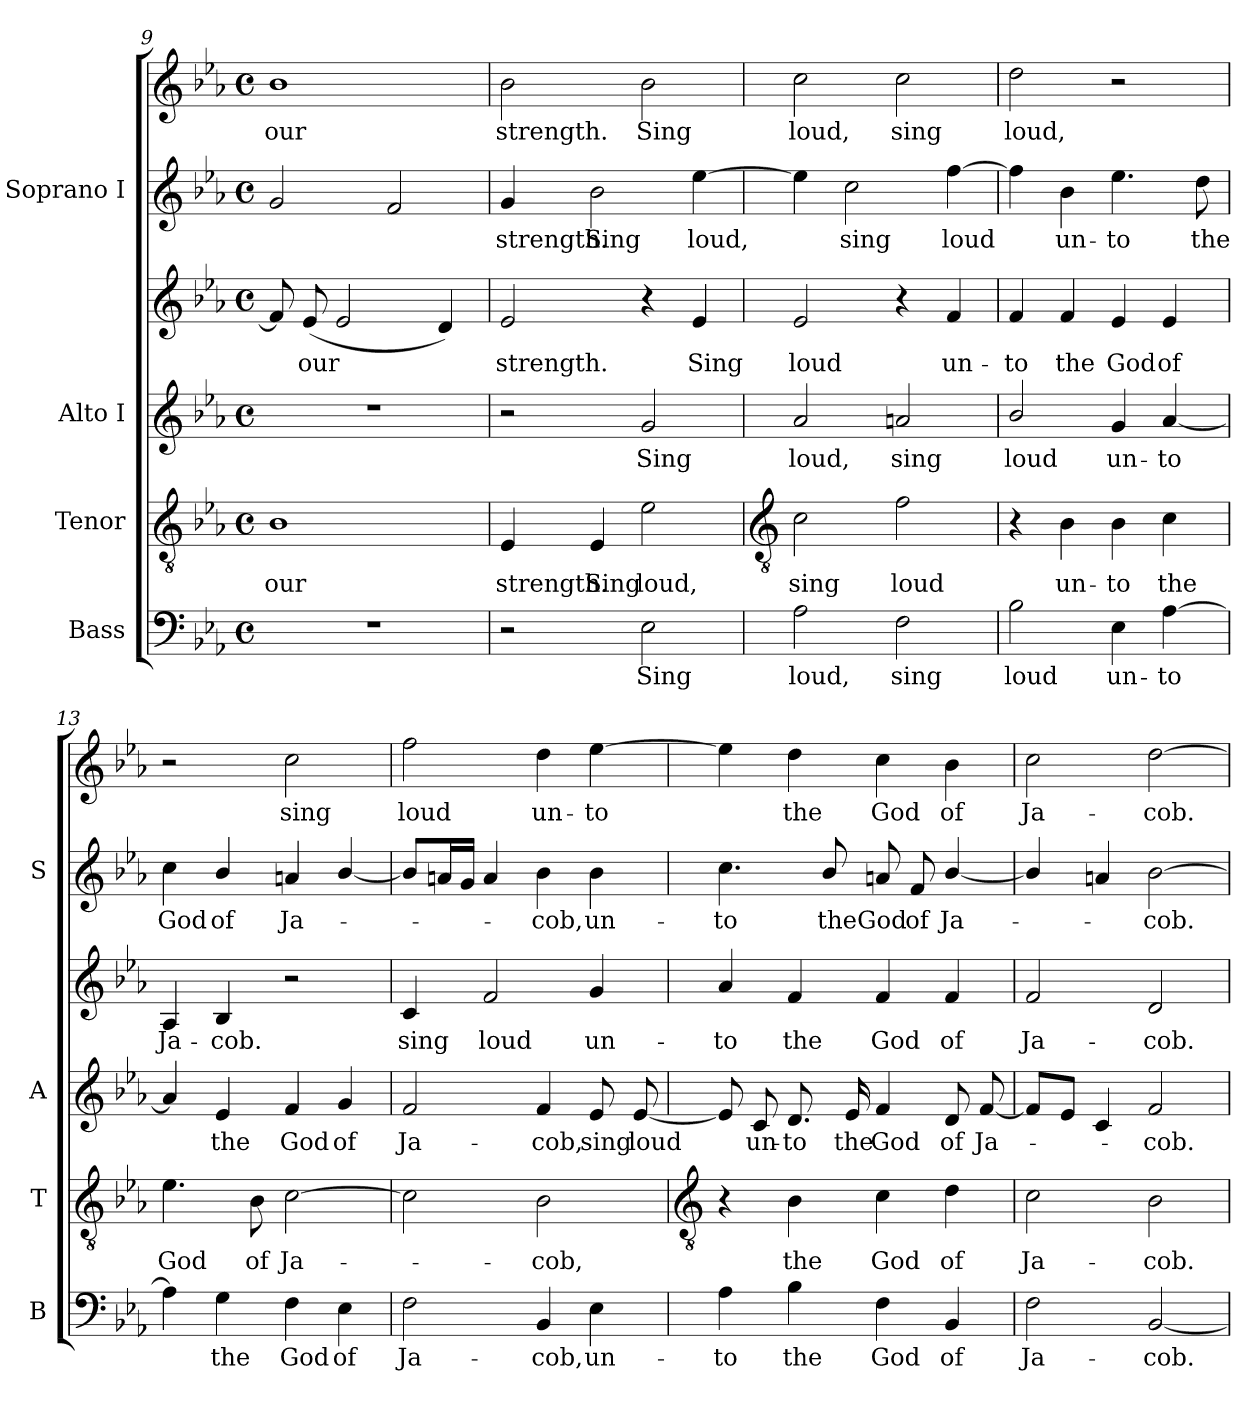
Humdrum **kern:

**kern	**text	**kern	**text	**kern	**text	**kern	**text	**kern	**text	**kern	**text
*part4	*part4	*part3	*part3	*part2	*part2	*part2	*part2	*part1	*part1	*part1	*part1
*staff6	*staff6	*staff5	*staff5	*staff4	*staff4	*staff3	*staff3	*staff2	*staff2	*staff1	*staff1
*I"Bass	*	*I"Tenor	*	*I"Alto I	*	*	*	*I"Soprano I	*	*	*
*I'B	*	*I'T	*	*I'A	*	*	*	*I'S	*	*	*
*clefF4	*	*clefGv2	*	*clefG2	*	*clefG2	*	*clefG2	*	*clefG2	*
*k[b-e-a-]	*	*k[b-e-a-]	*	*k[b-e-a-]	*	*k[b-e-a-]	*	*k[b-e-a-]	*	*k[b-e-a-]	*
*E-:	*	*E-:	*	*E-:	*	*E-:	*	*E-:	*	*E-:	*
*M4/4	*	*M4/4	*	*M4/4	*	*M4/4	*	*M4/4	*	*M4/4	*
*met(c)	*	*met(c)	*	*met(c)	*	*met(c)	*	*met(c)	*	*met(c)	*
=9	=9	=9	=9	=9	=9	=9	=9	=9	=9	=9	=9
!	!	!	!LO:LY:b	!	!	!	!	!	!	!	!LO:LY:b
1r	.	1B-	our	1r	.	8f]	.	2g	.	1b-	our
!	!	!	!	!	!	!	!LO:LY:b	!	!	!	!
.	.	.	.	.	.	(<8e-L	our	.	.	.	.
.	.	.	.	.	.	2e-	.	.	.	.	.
.	.	.	.	.	.	.	.	2f	.	.	.
.	.	.	.	.	.	4d)	.	.	.	.	.
=10	=10	=10	=10	=10	=10	=10	=10	=10	=10	=10	=10
!	!	!	!LO:LY:b	!	!	!	!LO:LY:b	!	!LO:LY:b	!	!LO:LY:b
2r	.	4E-	strength.	2r	.	2e-	strength.	4g	strength.	2b-	strength.
!	!	!	!LO:LY:b	!	!	!	!	!	!LO:LY:b	!	!
.	.	4E-	Sing	.	.	.	.	2b-	Sing	.	.
!	!LO:LY:b	!	!LO:LY:b	!	!LO:LY:b	!	!	!	!	!	!LO:LY:b
2E-	Sing	2e-	loud,	2g	Sing	4r	.	.	.	2b-	Sing
!	!	!	!	!	!	!	!LO:LY:b	!	!LO:LY:b	!	!
.	.	.	.	.	.	4e-	Sing	[4ee-	loud,	.	.
!!LO:LB:g=z
=11	=11	=11	=11	=11	=11	=11	=11	=11	=11	=11	=11
*	*	*clefGv2	*	*	*	*	*	*	*	*	*
!	!LO:LY:b	!	!LO:LY:b	!	!LO:LY:b	!	!LO:LY:b	!	!	!	!LO:LY:b
2A-	loud,	2c	sing	2a-	-loud,	2e-	loud	4ee-]	.	2cc	loud,
!	!	!	!	!	!	!	!	!	!LO:LY:b	!	!
.	.	.	.	.	.	.	.	2cc	sing	.	.
!	!LO:LY:b	!	!LO:LY:b	!	!LO:LY:b	!	!	!	!	!	!LO:LY:b
2F	sing	2f	loud	2an	sing	4r	.	.	.	2cc	sing
!	!	!	!	!	!	!	!LO:LY:b	!	!LO:LY:b	!	!
.	.	.	.	.	.	4f	un-	[4ff	loud	.	.
=12	=12	=12	=12	=12	=12	=12	=12	=12	=12	=12	=12
!	!LO:LY:b	!	!	!	!LO:LY:b	!	!LO:LY:b	!	!	!	!LO:LY:b
2B-	loud	4r	.	2b-/	loud	4f	to	4ff]	.	2dd	loud,
!	!	!	!LO:LY:b	!	!	!	!LO:LY:b	!	!LO:LY:b	!	!
.	.	4B-	un-	.	.	4f	the	4b-	un-	.	.
!	!LO:LY:b	!	!LO:LY:b	!	!LO:LY:b	!	!LO:LY:b	!	!LO:LY:b	!	!
4E-	un-	4B-	-to	4g	un-	4e-	God	4.ee-	-to	2r	.
!	!LO:LY:b	!	!LO:LY:b	!	!LO:LY:b	!	!LO:LY:b	!	!	!	!
[4A-	-to	4c	the	[4a-	-to	4e-	of	.	.	.	.
!	!	!	!	!	!	!	!	!	!LO:LY:b	!	!
.	.	.	.	.	.	.	.	8dd	the	.	.
=13	=13	=13	=13	=13	=13	=13	=13	=13	=13	=13	=13
!	!	!	!LO:LY:b	!	!	!	!LO:LY:b	!	!LO:LY:b	!	!
4A-]	.	4.e-	God	4a-]	.	4A-	Ja-	4cc	God	2r	.
!	!LO:LY:b	!	!	!	!LO:LY:b	!	!LO:LY:b	!	!LO:LY:b	!	!
4G	the	.	.	4e-	the	4B-	-cob.	4b-/	of	.	.
!	!	!	!LO:LY:b	!	!	!	!	!	!	!	!
.	.	8B-	of	.	.	.	.	.	.	.	.
!	!LO:LY:b	!	!LO:LY:b	!	!LO:LY:b	!	!	!	!LO:LY:b	!	!LO:LY:b
4F	God	[2c	Ja-	4f	God	2r	.	4an	Ja-	2cc	sing
!	!LO:LY:b	!	!	!	!LO:LY:b	!	!	!	!	!	!
4E-	of	.	.	4g	of	.	.	[4b-/	.	.	.
=14	=14	=14	=14	=14	=14	=14	=14	=14	=14	=14	=14
!	!LO:LY:b	!	!	!	!LO:LY:b	!	!LO:LY:b	!	!	!	!LO:LY:b
2F	Ja-	2c]	.	2f	-Ja-	4c	sing	8b-L]	.	2ff	loud
.	.	.	.	.	.	.	.	16anL	.	.	.
.	.	.	.	.	.	.	.	16gJJ	.	.	.
!	!	!	!	!	!	!	!LO:LY:b	!	!	!	!
.	.	.	.	.	.	2f	loud	4a	.	.	.
!	!LO:LY:b	!	!LO:LY:b	!	!LO:LY:b	!	!	!	!LO:LY:b	!	!LO:LY:b
4BB-	-cob,	2B-	cob,	4f	-cob,	.	.	4b-	cob,	4dd	un-
!	!LO:LY:b	!	!	!	!LO:LY:b	!	!LO:LY:b	!	!LO:LY:b	!	!LO:LY:b
4E-	un-	.	.	8e-	sing	4g	un-	4b-	un-	[4ee-	-to
!	!	!	!	!	!LO:LY:b	!	!	!	!	!	!
.	.	.	.	[8e-	loud	.	.	.	.	.	.
!!LO:LB:g=z
=15	=15	=15	=15	=15	=15	=15	=15	=15	=15	=15	=15
*	*	*clefGv2	*	*	*	*	*	*	*	*	*
!	!LO:LY:b	!	!	!	!	!	!LO:LY:b	!	!LO:LY:b	!	!
4A-	-to	4r	.	8e-]	.	4a-	to	4.cc	to	4ee-]	.
!	!	!	!	!	!LO:LY:b	!	!	!	!	!	!
.	.	.	.	8c	un-	.	.	.	.	.	.
!	!LO:LY:b	!	!LO:LY:b	!	!LO:LY:b	!	!LO:LY:b	!	!	!	!LO:LY:b
4B-	the	4B-	the	8.d	-to	4f	the	.	.	4dd	-the
!	!	!	!	!	!	!	!	!	!LO:LY:b	!	!
.	.	.	.	.	.	.	.	8b-/	the	.	.
!	!	!	!	!	!LO:LY:b	!	!	!	!	!	!
.	.	.	.	16e-	the	.	.	.	.	.	.
!	!LO:LY:b	!	!LO:LY:b	!	!LO:LY:b	!	!LO:LY:b	!	!LO:LY:b	!	!LO:LY:b
4F	God	4c	God	4f	God	4f	God	8an	God	4cc	God
!	!	!	!	!	!	!	!	!	!LO:LY:b	!	!
.	.	.	.	.	.	.	.	8f	of	.	.
!	!LO:LY:b	!	!LO:LY:b	!	!LO:LY:b	!	!LO:LY:b	!	!LO:LY:b	!	!LO:LY:b
4BB-	of	4d	of	8d	of	4f	of	[4b-/	Ja-	4b-	of
!	!	!	!	!	!LO:LY:b	!	!	!	!	!	!
.	.	.	.	[8f	Ja-	.	.	.	.	.	.
=16	=16	=16	=16	=16	=16	=16	=16	=16	=16	=16	=16
!	!LO:LY:b	!	!LO:LY:b	!	!	!	!LO:LY:b	!	!	!	!LO:LY:b
2F	Ja-	2c	Ja-	8fL]	.	2f	Ja-	4b-/]	.	2cc	Ja-
.	.	.	.	8e-J	.	.	.	.	.	.	.
.	.	.	.	4c	.	.	.	4an	.	.	.
!	!LO:LY:b	!	!LO:LY:b	!	!LO:LY:b	!	!LO:LY:b	!	!LO:LY:b	!	!LO:LY:b
[2BB-	-cob.	2B-	-cob.	2f	cob.	2d	-cob.	[2b-	cob.	[2dd	-cob.
=	=	=	=	=	=	=	=	=	=	=	=
*-	*-	*-	*-	*-	*-	*-	*-	*-	*-	*-	*-
